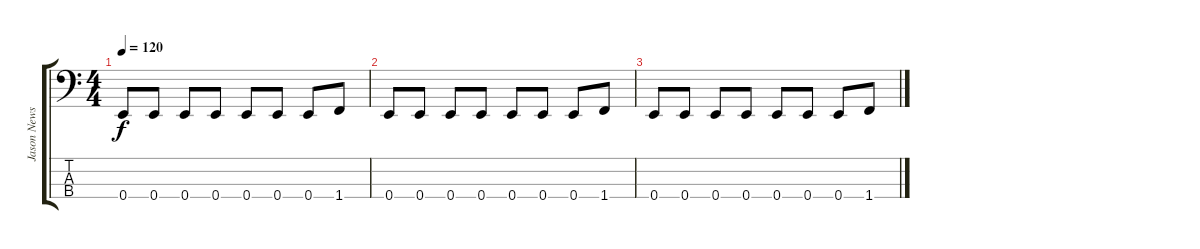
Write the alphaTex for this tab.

\track ("Jason Newsted (Bass)" "Jason News") {instrument electricbasspick}
\staff {score tabs}
\tuning (G2 D2 A1 E1) {hide}
\ts (4 4)
\tempo 120
\clef f4
\ks c
0.4.8{dy f} 0.4.8 0.4.8 0.4.8 0.4.8 0.4.8 0.4.8 1.4.8 |
0.4.8{volume 6} 0.4.8 0.4.8 0.4.8 0.4.8 0.4.8 0.4.8 1.4.8 |
0.4.8{volume 0} 0.4.8 0.4.8 0.4.8 0.4.8 0.4.8 0.4.8 1.4.8
